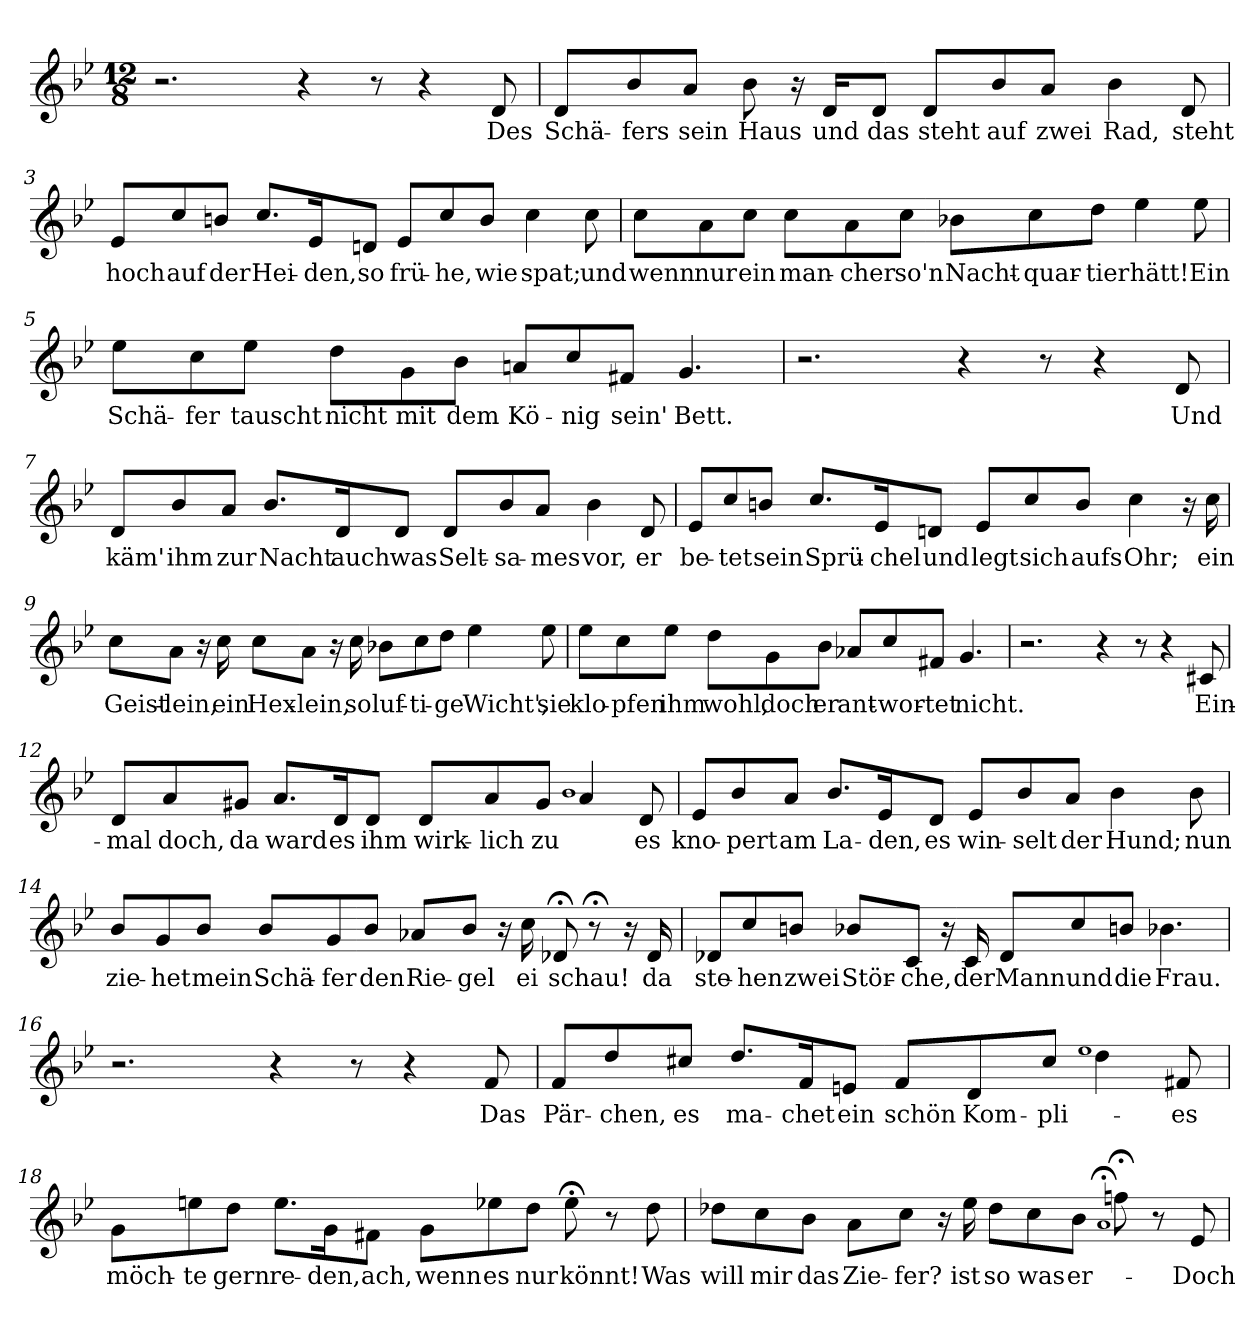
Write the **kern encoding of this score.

**kern	**text
*part1	*part1
*staff1	*staff1
*clefG2	*
*k[b-e-]	*
*M12/8	*
=1	=1
2.r	.
4r	.
8r	.
4r	.
!	!LO:LY:b
8d/	Des
=2	=2
!	!LO:LY:b
8d/L	Schä-
!	!LO:LY:b
8b-/	-fers
!	!LO:LY:b
8a/J	sein
!	!LO:LY:b
8b-\	Haus
16r	.
!	!LO:LY:b
16d/KL	und
!	!LO:LY:b
8d/J	das
!	!LO:LY:b
8d/L	steht
!	!LO:LY:b
8b-/	auf
!	!LO:LY:b
8a/J	zwei
!	!LO:LY:b
4b-\	Rad,
!	!LO:LY:b
8d/	steht
=3	=3
!	!LO:LY:b
8e-/L	hoch
!	!LO:LY:b
8cc/	auf
!	!LO:LY:b
8bn/J	der
!	!LO:LY:b
8.cc/L	Hei-
!	!LO:LY:b
16e-/K	-den,
!	!LO:LY:b
8dn/J	so
!	!LO:LY:b
8e-/L	frü-
!	!LO:LY:b
8cc/	-he,
!	!LO:LY:b
8b/J	wie
!	!LO:LY:b
4cc\	spat;
!	!LO:LY:b
8cc\	und
!!LO:LB:g=z
=4	=4
!	!LO:LY:b
8cc\L	wenn
!	!LO:LY:b
8a\	nur
!	!LO:LY:b
8cc\J	ein
!	!LO:LY:b
8cc\L	man-
!	!LO:LY:b
8a\	-cher
!	!LO:LY:b
8cc\J	so'n
!	!LO:LY:b
8b-X\L	Nacht-
!	!LO:LY:b
8cc\	-quar-
!	!LO:LY:b
8dd\J	-tier
!	!LO:LY:b
4ee-\	hätt!
!	!LO:LY:b
8ee-\	Ein
=5	=5
!	!LO:LY:b
8ee-\L	Schä-
!	!LO:LY:b
8cc\	-fer
!	!LO:LY:b
8ee-\J	tauscht
!	!LO:LY:b
8dd\L	nicht
!	!LO:LY:b
8g\	mit
!	!LO:LY:b
8b-\J	dem
!	!LO:LY:b
8an/L	Kö-
!	!LO:LY:b
8cc/	-nig
!	!LO:LY:b
8f#X/J	sein'
!	!LO:LY:b
4.g/	Bett.
=6	=6
2.r	.
4r	.
8r	.
4r	.
!	!LO:LY:b
8d/	Und
!!LO:LB:g=z
=7	=7
!	!LO:LY:b
8d/L	käm'
!	!LO:LY:b
8b-/	ihm
!	!LO:LY:b
8a/J	zur
!	!LO:LY:b
8.b-/L	Nacht
!	!LO:LY:b
16d/K	auch
!	!LO:LY:b
8d/J	was
!	!LO:LY:b
8d/L	Selt-
!	!LO:LY:b
8b-/	-sa-
!	!LO:LY:b
8a/J	-mes
!	!LO:LY:b
4b-\	vor,
!	!LO:LY:b
8d/	er
=8	=8
!	!LO:LY:b
8e-/L	be-
!	!LO:LY:b
8cc/	-tet
!	!LO:LY:b
8bn/J	sein
!	!LO:LY:b
8.cc/L	Sprü-
!	!LO:LY:b
16e-/K	-chel
!	!LO:LY:b
8dn/J	und
!	!LO:LY:b
8e-/L	legt
!	!LO:LY:b
8cc/	sich
!	!LO:LY:b
8b/J	aufs
!	!LO:LY:b
4cc\	Ohr;
16r	.
!	!LO:LY:b
16cc\	ein
!!LO:LB:g=z
=9	=9
!	!LO:LY:b
8cc\L	Geist-
!	!LO:LY:b
8a\J	-lein,
16r	.
!	!LO:LY:b
16cc\	ein
!	!LO:LY:b
8cc\L	Hex-
!	!LO:LY:b
8a\J	-lein,
16r	.
!	!LO:LY:b
16cc\	so
!	!LO:LY:b
8b-X\L	luf-
!	!LO:LY:b
8cc\	-ti-
!	!LO:LY:b
8dd\J	-ge
!	!LO:LY:b
4ee-\	Wicht',
!	!LO:LY:b
8ee-\	sie
=10	=10
!	!LO:LY:b
8ee-\L	klo-
!	!LO:LY:b
8cc\	-pfen
!	!LO:LY:b
8ee-\J	ihm
!	!LO:LY:b
8dd\L	wohl,
!	!LO:LY:b
8g\	doch
!	!LO:LY:b
8b-\J	er
!	!LO:LY:b
8a-X/L	ant-
!	!LO:LY:b
8cc/	-wor-
!	!LO:LY:b
8f#X/J	-tet
!	!LO:LY:b
4.g/	nicht.
=11	=11
2.r	.
4r	.
8r	.
4r	.
!	!LO:LY:b
8c#X/	Ein-
!!LO:LB:g=z
=12	=12
!	!LO:LY:b
8d/L	-mal
!	!LO:LY:b
8a/	doch,
!	!LO:LY:b
8g#X/J	da
!	!LO:LY:b
8.a/L	ward
!	!LO:LY:b
16d/K	es
!	!LO:LY:b
8d/J	ihm
!	!LO:LY:b
8d/L	wirk-
!	!LO:LY:b
8a/	-lich
!	!LO:LY:b
8g#/J	zu
1qb-	.
4a/	.
!	!LO:LY:b
8d/	es
=13	=13
!	!LO:LY:b
8e-/L	kno-
!	!LO:LY:b
8b-/	-pert
!	!LO:LY:b
8a/J	am
!	!LO:LY:b
8.b-/L	La-
!	!LO:LY:b
16e-/K	-den,
!	!LO:LY:b
8d/J	es
!	!LO:LY:b
8e-/L	win-
!	!LO:LY:b
8b-/	-selt
!	!LO:LY:b
8a/J	der
!	!LO:LY:b
4b-\	Hund;
!	!LO:LY:b
8b-\	nun
!!LO:LB:g=z
=14	=14
!	!LO:LY:b
8b-/L	zie-
!	!LO:LY:b
8g/	-het
!	!LO:LY:b
8b-/J	mein
!	!LO:LY:b
8b-/L	Schä-
!	!LO:LY:b
8g/	-fer
!	!LO:LY:b
8b-/J	den
!	!LO:LY:b
8a-X/L	Rie-
!	!LO:LY:b
8b-/J	-gel
16r	.
!	!LO:LY:b
16cc\	ei
!	!LO:LY:b
8d-X;</	schau!
8r;<	.
16r	.
!	!LO:LY:b
16d-/	da
=15	=15
!	!LO:LY:b
8d-X/L	ste-
!	!LO:LY:b
8cc/	-hen
!	!LO:LY:b
8bn/J	zwei
!	!LO:LY:b
8b-X/L	Stör-
!	!LO:LY:b
8c/J	-che,
16r	.
!	!LO:LY:b
16c/	der
!	!LO:LY:b
8d-/L	Mann
!	!LO:LY:b
8cc/	und
!	!LO:LY:b
8bn/J	die
!	!LO:LY:b
4.b-X\	Frau.
=16	=16
2.r	.
4r	.
8r	.
4r	.
!	!LO:LY:b
8f/	Das
!!LO:LB:g=z
=17	=17
!	!LO:LY:b
8f/L	Pär-
!	!LO:LY:b
8dd/	-chen,
!	!LO:LY:b
8cc#X/J	es
!	!LO:LY:b
8.dd/L	ma-
!	!LO:LY:b
16f/K	-chet
!	!LO:LY:b
8en/J	ein
!	!LO:LY:b
8f/L	schön
!	!LO:LY:b
8d/	Kom-
!	!LO:LY:b
8cc#/J	-pli-
1qee-	.
4dd\	.
!	!LO:LY:b
8f#X/	es
=18	=18
!	!LO:LY:b
8g\L	möch-
!	!LO:LY:b
8een\	-te
!	!LO:LY:b
8dd\J	gern
!	!LO:LY:b
8.ee\L	re-
!	!LO:LY:b
16g\K	-den,
!	!LO:LY:b
8f#X\J	ach,
!	!LO:LY:b
8g\L	wenn
!	!LO:LY:b
8ee-X\	es
!	!LO:LY:b
8dd\J	nur
!	!LO:LY:b
8ee-;<\	könnt!
8r	.
!	!LO:LY:b
8dd\	Was
!!LO:LB:g=z
=19	=19
!	!LO:LY:b
8dd-X\L	will
!	!LO:LY:b
8cc\	mir
!	!LO:LY:b
8b-\J	das
!	!LO:LY:b
8a\L	Zie-
!	!LO:LY:b
8cc\J	-fer?
16r	.
!	!LO:LY:b
16ee-\	ist
!	!LO:LY:b
8dd-\L	so
!	!LO:LY:b
8cc\	was
!	!LO:LY:b
8b-\J	er-
1qa;<	.
8ffn;<\	.
8r	.
!	!LO:LY:b
8e-/	Doch
=	=
*-	*-
